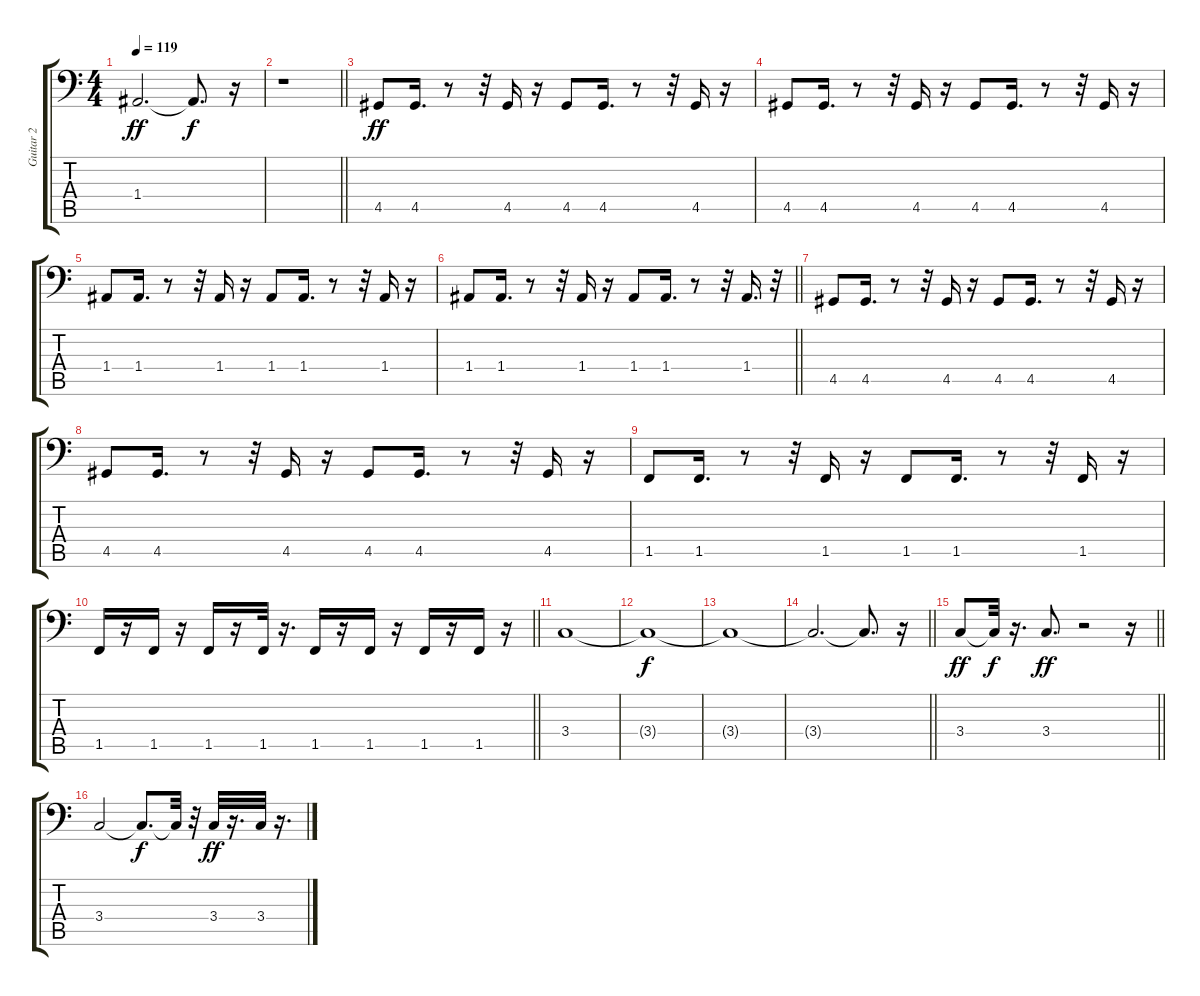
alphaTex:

\track ("Guitar 2" "Guitar 2") {instrument distortionguitar}
\staff {score tabs}
\tuning (C3 G2 D2 A1 E1 B0) {hide}
\ts (4 4)
\tempo 119
\clef f4
\ks c
1.4.2{d dy ff} 1.4{t}.8{d dy f} r.16 |
\barLineRight lightlight
r.1 |
4.5.8{dy ff} 4.5.16{d} r.8 r.32 4.5.16 r.16 4.5.8 4.5.16{d} r.8 r.32 4.5.16 r.16 |
4.5.8 4.5.16{d} r.8 r.32 4.5.16 r.16 4.5.8 4.5.16{d} r.8 r.32 4.5.16 r.16 |
1.4.8 1.4.16{d} r.8 r.32 1.4.16 r.16 1.4.8 1.4.16{d} r.8 r.32 1.4.16 r.16 |
\barLineRight lightlight
1.4.8 1.4.16{d} r.8 r.32 1.4.16 r.16 1.4.8 1.4.16{d} r.8 r.32 1.4.16{d} r.32 |
4.5.8 4.5.16{d} r.8 r.32 4.5.16 r.16 4.5.8 4.5.16{d} r.8 r.32 4.5.16 r.16 |
4.5.8 4.5.16{d} r.8 r.32 4.5.16 r.16 4.5.8 4.5.16{d} r.8 r.32 4.5.16 r.16 |
1.5.8 1.5.16{d} r.8 r.32 1.5.16 r.16 1.5.8 1.5.16{d} r.8 r.32 1.5.16 r.16 |
\barLineRight lightlight
1.5.16 r.16 1.5.16 r.16 1.5.16 r.16 1.5.32 r.16{d} 1.5.16 r.16 1.5.16 r.16 1.5.16 r.16 1.5.16 r.16 |
3.4.1 |
3.4{t}.1{dy f} |
3.4{t}.1 |
\barLineRight lightlight
3.4{t}.2{d} 3.4{t}.8{d} r.16 |
\barLineRight lightlight
3.4.8{dy ff} 3.4{t}.32{dy f} r.16{d} 3.4.8{d dy ff} r.2 r.16 |
3.4.2 3.4{t}.8{d dy f} 3.4{t}.32 r.32 3.4.32{dy ff} r.16{d} 3.4.32 r.16{d}
